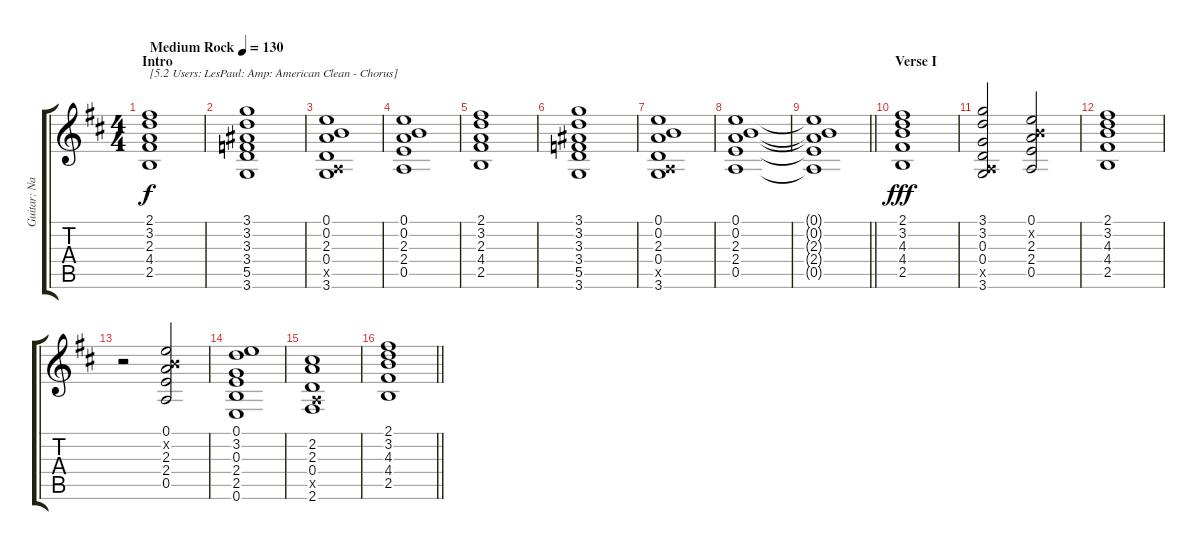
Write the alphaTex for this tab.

\track ("Guitar: Nancy" "Guitar: Na") {instrument electricguitarclean}
\staff {score tabs}
\tuning (E4 B3 G3 D3 A2 E2) {hide}
\ts (4 4)
\section ("" "Intro")
\tempo (130 "Medium Rock")
\clef g2
\ks d
(2.1 3.2 2.3 4.4 2.5).1{txt "[5.2 Users: LesPaul: Amp: American Clean - Chorus]" dy f instrument electricguitarclean} |
(3.1 3.2 3.3 3.4 5.5 3.6).1 |
(0.1 0.2 2.3 0.4 0.5{x} 3.6).1 |
(0.1 0.2 2.3 2.4 0.5).1 |
(2.1 3.2 2.3 4.4 2.5).1 |
(3.1 3.2 3.3 3.4 5.5 3.6).1 |
(0.1 0.2 2.3 0.4 0.5{x} 3.6).1 |
(0.1 0.2 2.3 2.4 0.5).1 |
\barLineRight lightlight
(0.1{t} 0.2{t} 2.3{t} 2.4{t} 0.5{t}).1 |
\section ("" "Verse I")
(2.1 3.2 4.3 4.4 2.5).1{dy fff} |
(3.1 3.2 0.3 0.4 0.5{x} 3.6).2 (0.1 0.2{x} 2.3 2.4 0.5).2 |
(2.1 3.2 4.3 4.4 2.5).1 |
r.2 (0.1 0.2{x} 2.3 2.4 0.5).2 |
(0.1 3.2 0.3 2.4 2.5 0.6).1 |
(2.2 2.3 0.4 0.5{x} 2.6).1 |
\barLineRight lightlight
(2.1 3.2 4.3 4.4 2.5).1
